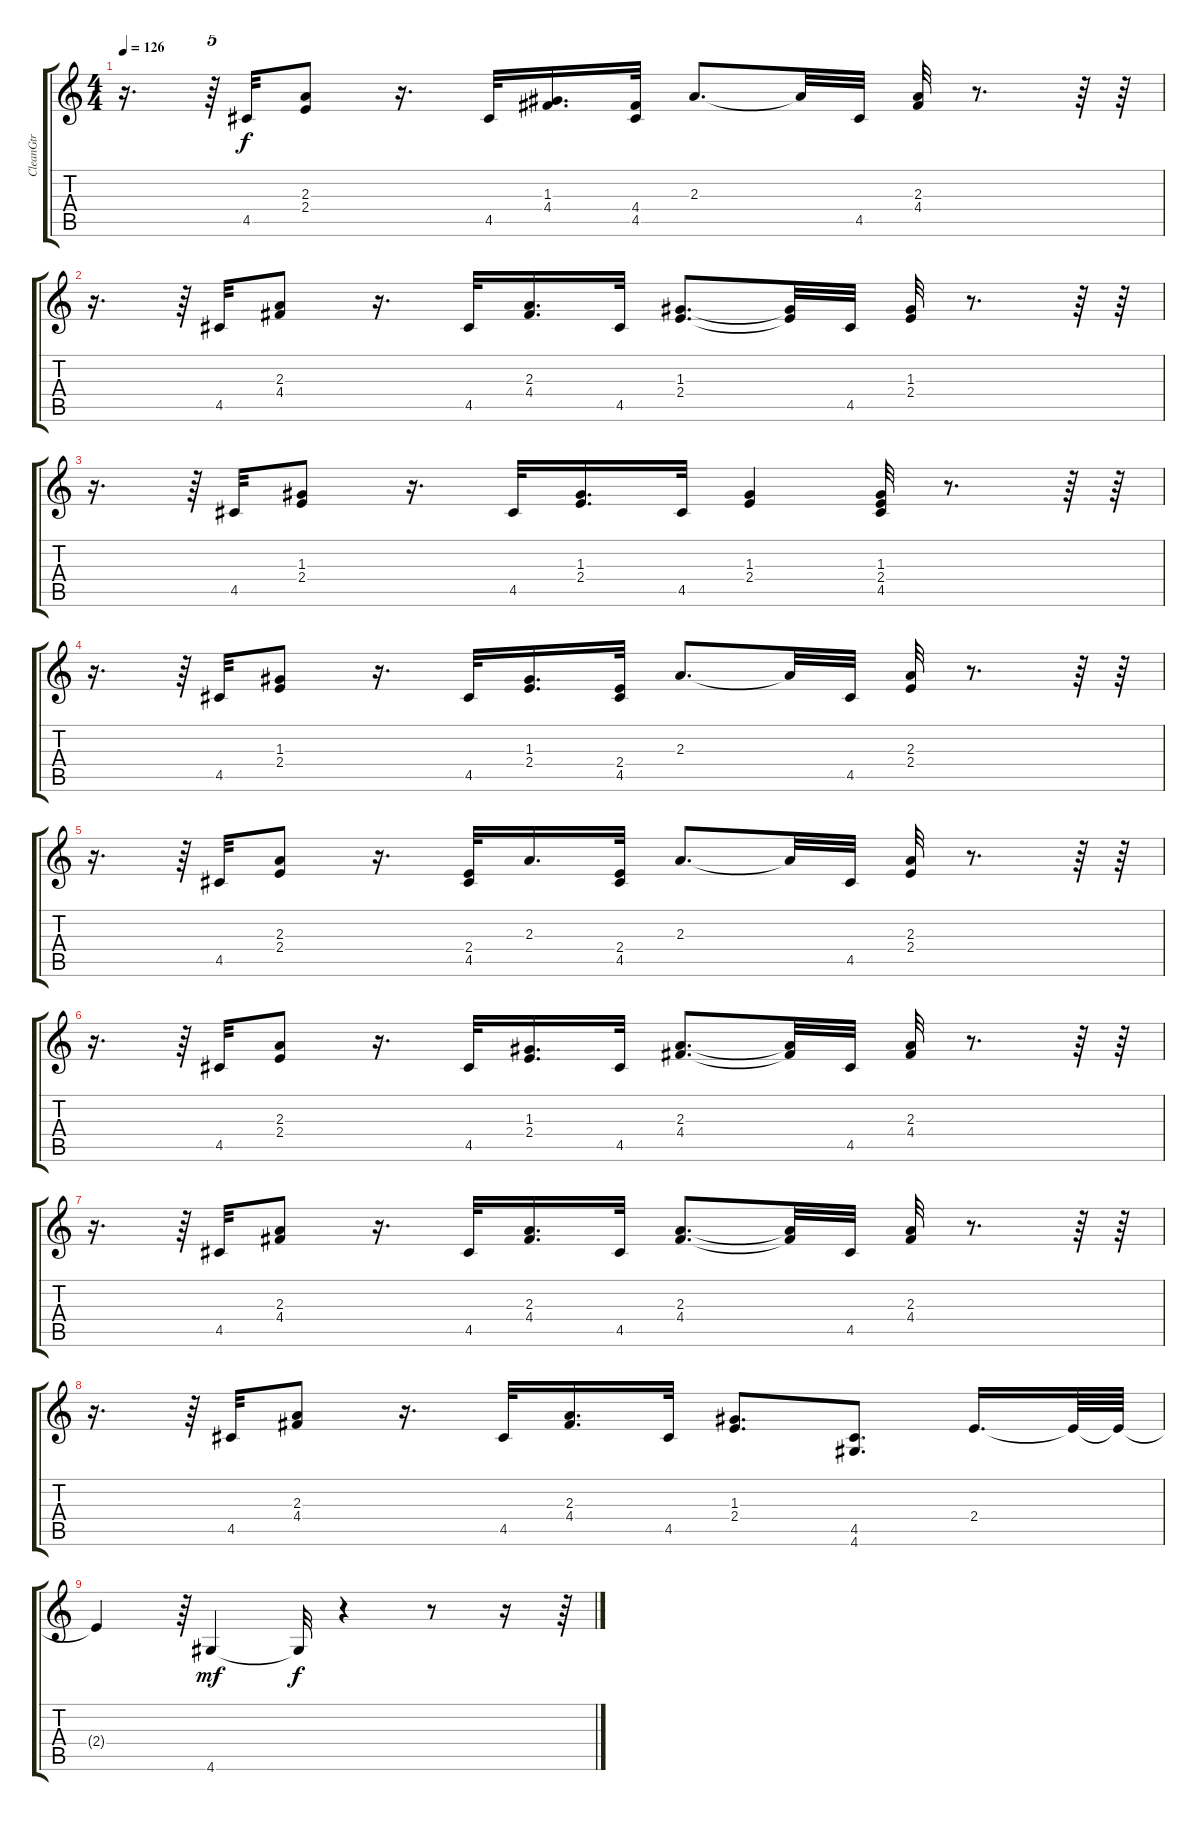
\track ("CleanGtr" "CleanGtr") {instrument electricguitarclean}
\staff {score tabs}
\tuning (E4 B3 G3 D3 A2 E2) {hide}
\ts (4 4)
\tempo 126
\clef g2
\ks c
r.16{d dy f} r.64{tu (5 4)} 4.5.32 (2.3 2.4).8 r.16{d} 4.5.32 (1.3 4.4).16{d} (4.4 4.5).32 2.3.8{d} 2.3{t}.32 4.5.32 (2.3 4.4).32 r.8{d} r.64 r.64 |
r.16{d} r.64{tu (5 4)} 4.5.32 (2.3 4.4).8 r.16{d} 4.5.32 (2.3 4.4).16{d} 4.5.32 (1.3 2.4).8{d} (1.3{t} 2.4{t}).32 4.5.32 (1.3 2.4).32 r.8{d} r.64 r.64 |
r.16{d} r.64{tu (5 4)} 4.5.32 (1.3 2.4).8 r.16{d} 4.5.32 (1.3 2.4).16{d} 4.5.32 (1.3 2.4).4 (1.3 2.4 4.5).32 r.8{d} r.64 r.64 |
r.16{d} r.64{tu (5 4)} 4.5.32 (1.3 2.4).8 r.16{d} 4.5.32 (1.3 2.4).16{d} (2.4 4.5).32 2.3.8{d} 2.3{t}.32 4.5.32 (2.3 2.4).32 r.8{d} r.64 r.64 |
r.16{d} r.64{tu (5 4)} 4.5.32 (2.3 2.4).8 r.16{d} (2.4 4.5).32 2.3.16{d} (2.4 4.5).32 2.3.8{d} 2.3{t}.32 4.5.32 (2.3 2.4).32 r.8{d} r.64 r.64 |
r.16{d} r.64{tu (5 4)} 4.5.32 (2.3 2.4).8 r.16{d} 4.5.32 (1.3 2.4).16{d} 4.5.32 (2.3 4.4).8{d} (2.3{t} 4.4{t}).32 4.5.32 (2.3 4.4).32 r.8{d} r.64 r.64 |
r.16{d} r.64{tu (5 4)} 4.5.32 (2.3 4.4).8 r.16{d} 4.5.32 (2.3 4.4).16{d} 4.5.32 (2.3 4.4).8{d} (2.3{t} 4.4{t}).32 4.5.32 (2.3 4.4).32 r.8{d} r.64 r.64 |
r.16{d} r.64{tu (5 4)} 4.5.32 (2.3 4.4).8 r.16{d} 4.5.32 (2.3 4.4).16{d} 4.5.32 (1.3 2.4).8{d} (4.5 4.6).8{d} 2.4.16{d} 2.4{t}.64 2.4{t}.64 |
2.4{t}.4 r.64{tu (5 4)} 4.6.4{dy mf} 4.6{t}.32{dy f} r.4 r.8 r.16 r.64
